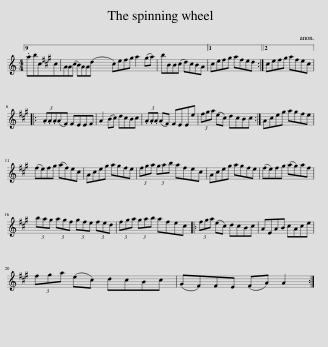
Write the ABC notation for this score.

X:1
L:1/8
M:4/4
I:linebreak $
K:C
V:1 treble
V:1
 .abc^cAA(c B)AA(d | ^c)e^f^g a2 (ga) | bBB(^c d)cBA ||1 ^ce^f^g afed :|2 ^ce^f^g afec |:$ %5
 (3.A.A.A(A^F) FEEF | A2 (B^c) dcBc | (3.A.A.A (A^F) FEEe | (3^f^ga (e^c) dcBc :| A^ce^g ag^fe |$ %10
 (^fe)f^g (af)e^c | A^ce^g ag^fe | (3^f^ga (3gab afe^c | A^ce^g ag^fe | (^fe)f^g (ag)af |$ %15
 (3ba^g (3ag^f (3gfe (3fed | (3^f^ga (3gab afe^c |: (3^f^ga (e^c) dcBc | AEAB ^cAce |$ (3^f^ga (e^c) dcBc | %20
 (^G^F)FE (FA) A2 :| %21
